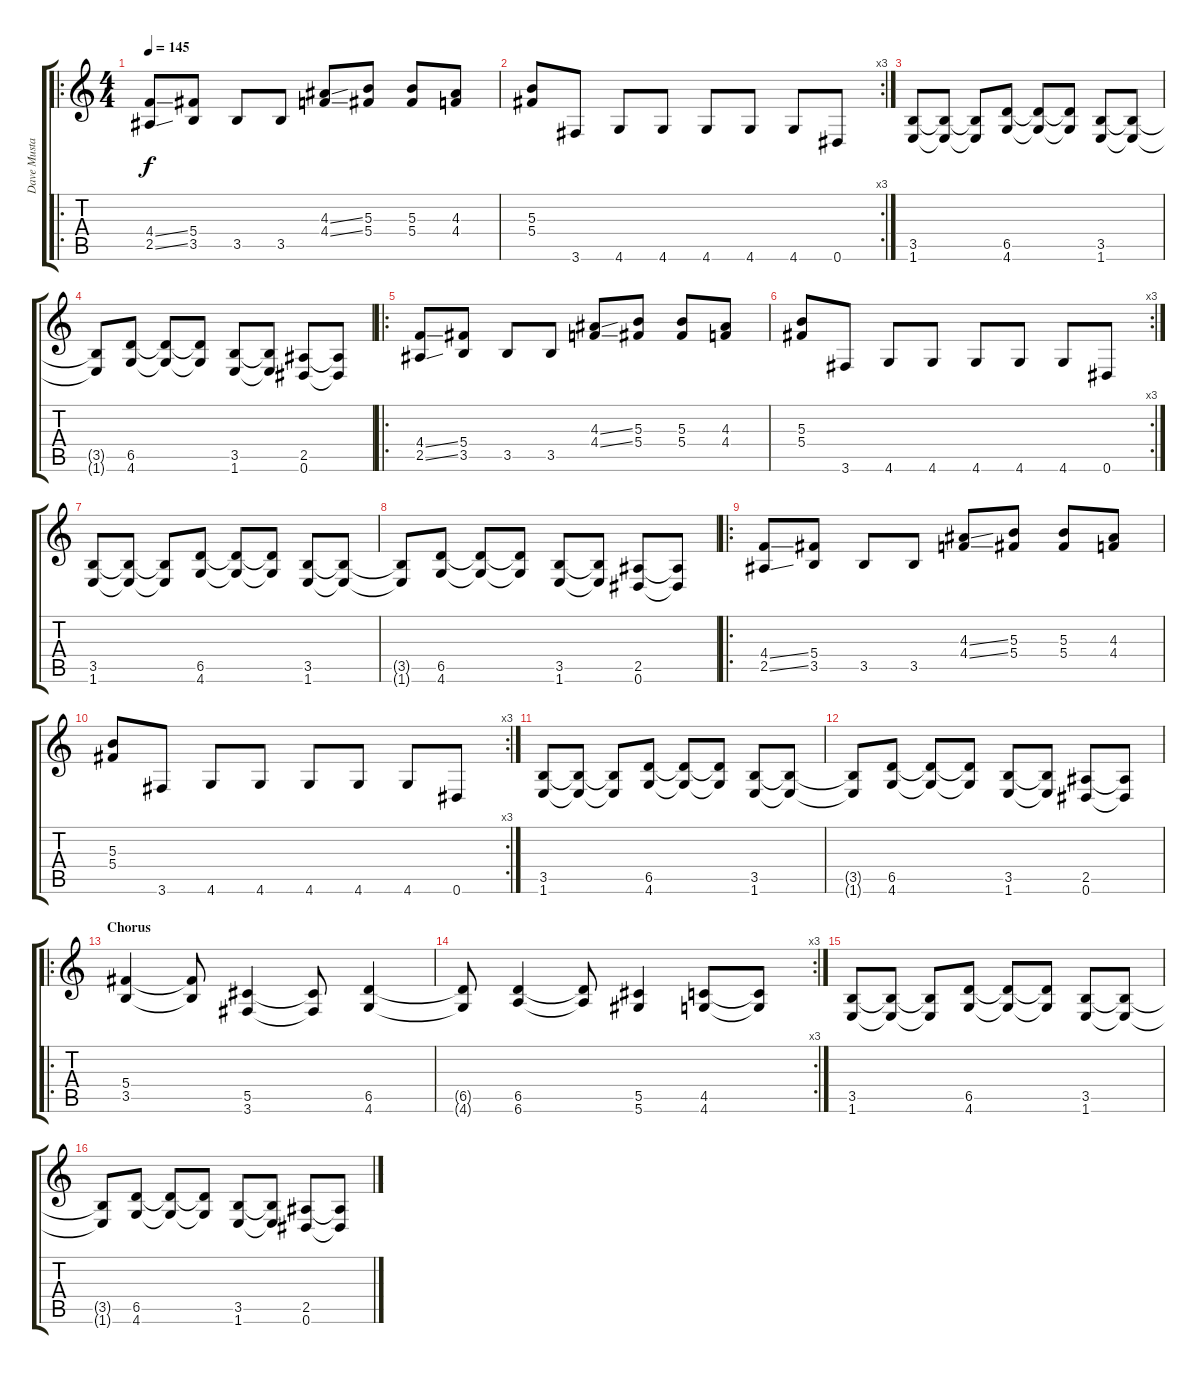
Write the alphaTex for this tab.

\track ("Dave Mustaine" "Dave Musta") {instrument distortionguitar}
\staff {score tabs}
\tuning (Eb4 Bb3 Gb3 Db3 Ab2 Eb2) {hide}
\ro
\ts (4 4)
\tempo 145
\clef g2
\ks c
(4.4{ss} 2.5{ss}).8{dy f} (5.4 3.5).8 3.5.8 3.5.8 (4.3{ss} 4.4{ss}).8 (5.3 5.4).8 (5.3 5.4).8 (4.3 4.4).8 |
\rc 3
(5.3 5.4).8 3.6.8 4.6.8 4.6.8 4.6.8 4.6.8 4.6.8 0.6.8 |
(3.5 1.6).8 (3.5{t} 1.6{t}).8 (3.5{t} 1.6{t}).8 (6.5 4.6).8 (6.5{t} 4.6{t}).8 (6.5{t} 4.6{t}).8 (3.5 1.6).8 (3.5{t} 1.6{t}).8 |
(3.5{t} 1.6{t}).8 (6.5 4.6).8 (6.5{t} 4.6{t}).8 (6.5{t} 4.6{t}).8 (3.5 1.6).8 (3.5{t} 1.6{t}).8 (2.5 0.6).8 (2.5{t} 0.6{t}).8 |
\ro
(4.4{ss} 2.5{ss}).8 (5.4 3.5).8 3.5.8 3.5.8 (4.3{ss} 4.4{ss}).8 (5.3 5.4).8 (5.3 5.4).8 (4.3 4.4).8 |
\rc 3
(5.3 5.4).8 3.6.8 4.6.8 4.6.8 4.6.8 4.6.8 4.6.8 0.6.8 |
(3.5 1.6).8 (3.5{t} 1.6{t}).8 (3.5{t} 1.6{t}).8 (6.5 4.6).8 (6.5{t} 4.6{t}).8 (6.5{t} 4.6{t}).8 (3.5 1.6).8 (3.5{t} 1.6{t}).8 |
(3.5{t} 1.6{t}).8 (6.5 4.6).8 (6.5{t} 4.6{t}).8 (6.5{t} 4.6{t}).8 (3.5 1.6).8 (3.5{t} 1.6{t}).8 (2.5 0.6).8 (2.5{t} 0.6{t}).8 |
\ro
(4.4{ss} 2.5{ss}).8 (5.4 3.5).8 3.5.8 3.5.8 (4.3{ss} 4.4{ss}).8 (5.3 5.4).8 (5.3 5.4).8 (4.3 4.4).8 |
\rc 3
(5.3 5.4).8 3.6.8 4.6.8 4.6.8 4.6.8 4.6.8 4.6.8 0.6.8 |
(3.5 1.6).8 (3.5{t} 1.6{t}).8 (3.5{t} 1.6{t}).8 (6.5 4.6).8 (6.5{t} 4.6{t}).8 (6.5{t} 4.6{t}).8 (3.5 1.6).8 (3.5{t} 1.6{t}).8 |
(3.5{t} 1.6{t}).8 (6.5 4.6).8 (6.5{t} 4.6{t}).8 (6.5{t} 4.6{t}).8 (3.5 1.6).8 (3.5{t} 1.6{t}).8 (2.5 0.6).8 (2.5{t} 0.6{t}).8 |
\ro
\section ("" "Chorus")
(5.4 3.5).4 (5.4{t} 3.5{t}).8 (5.5 3.6).4 (5.5{t} 3.6{t}).8 (6.5 4.6).4 |
\rc 3
(6.5{t} 4.6{t}).8 (6.5 6.6).4 (6.5{t} 6.6{t}).8 (5.5 5.6).4 (4.5 4.6).8 (4.5{t} 4.6{t}).8 |
(3.5 1.6).8 (3.5{t} 1.6{t}).8 (3.5{t} 1.6{t}).8 (6.5 4.6).8 (6.5{t} 4.6{t}).8 (6.5{t} 4.6{t}).8 (3.5 1.6).8 (3.5{t} 1.6{t}).8 |
(3.5{t} 1.6{t}).8 (6.5 4.6).8 (6.5{t} 4.6{t}).8 (6.5{t} 4.6{t}).8 (3.5 1.6).8 (3.5{t} 1.6{t}).8 (2.5 0.6).8 (2.5{t} 0.6{t}).8
